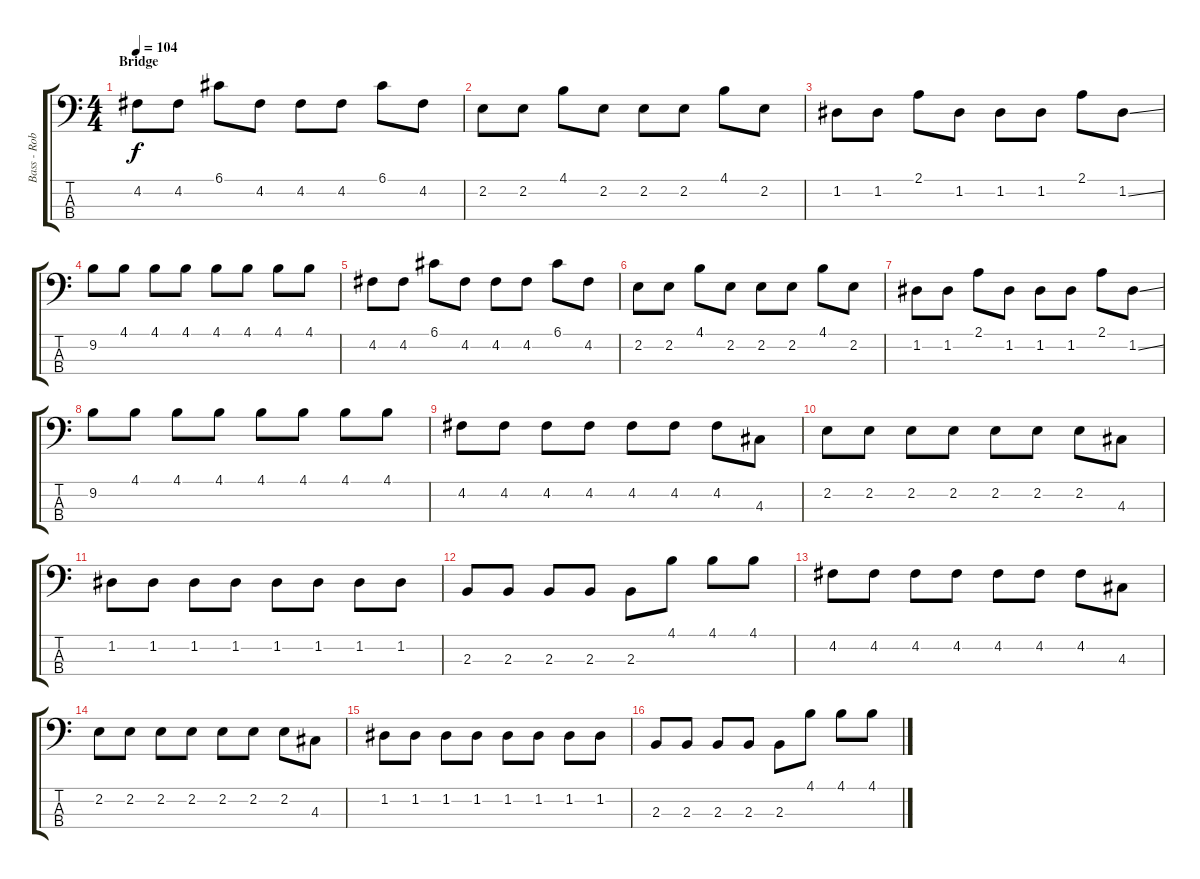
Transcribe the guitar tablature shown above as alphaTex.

\track ("Bass - Robert Turner" "Bass - Rob") {instrument electricbasspick}
\staff {score tabs}
\tuning (G2 D2 A1 E1) {hide}
\ts (4 4)
\section ("" "Bridge")
\tempo 104
\clef f4
\ks c
4.2.8{dy f} 4.2.8 6.1.8 4.2.8 4.2.8 4.2.8 6.1.8 4.2.8 |
2.2.8 2.2.8 4.1.8 2.2.8 2.2.8 2.2.8 4.1.8 2.2.8 |
1.2.8 1.2.8 2.1.8 1.2.8 1.2.8 1.2.8 2.1.8 1.2{ss}.8 |
9.2.8 4.1.8 4.1.8 4.1.8 4.1.8 4.1.8 4.1.8 4.1.8 |
4.2.8 4.2.8 6.1.8 4.2.8 4.2.8 4.2.8 6.1.8 4.2.8 |
2.2.8 2.2.8 4.1.8 2.2.8 2.2.8 2.2.8 4.1.8 2.2.8 |
1.2.8 1.2.8 2.1.8 1.2.8 1.2.8 1.2.8 2.1.8 1.2{ss}.8 |
9.2.8 4.1.8 4.1.8 4.1.8 4.1.8 4.1.8 4.1.8 4.1.8 |
4.2.8 4.2.8 4.2.8 4.2.8 4.2.8 4.2.8 4.2.8 4.3.8 |
2.2.8 2.2.8 2.2.8 2.2.8 2.2.8 2.2.8 2.2.8 4.3.8 |
1.2.8 1.2.8 1.2.8 1.2.8 1.2.8 1.2.8 1.2.8 1.2.8 |
2.3.8 2.3.8 2.3.8 2.3.8 2.3.8 4.1.8 4.1.8 4.1.8 |
4.2.8 4.2.8 4.2.8 4.2.8 4.2.8 4.2.8 4.2.8 4.3.8 |
2.2.8 2.2.8 2.2.8 2.2.8 2.2.8 2.2.8 2.2.8 4.3.8 |
1.2.8 1.2.8 1.2.8 1.2.8 1.2.8 1.2.8 1.2.8 1.2.8 |
2.3.8 2.3.8 2.3.8 2.3.8 2.3.8 4.1.8 4.1.8 4.1.8
